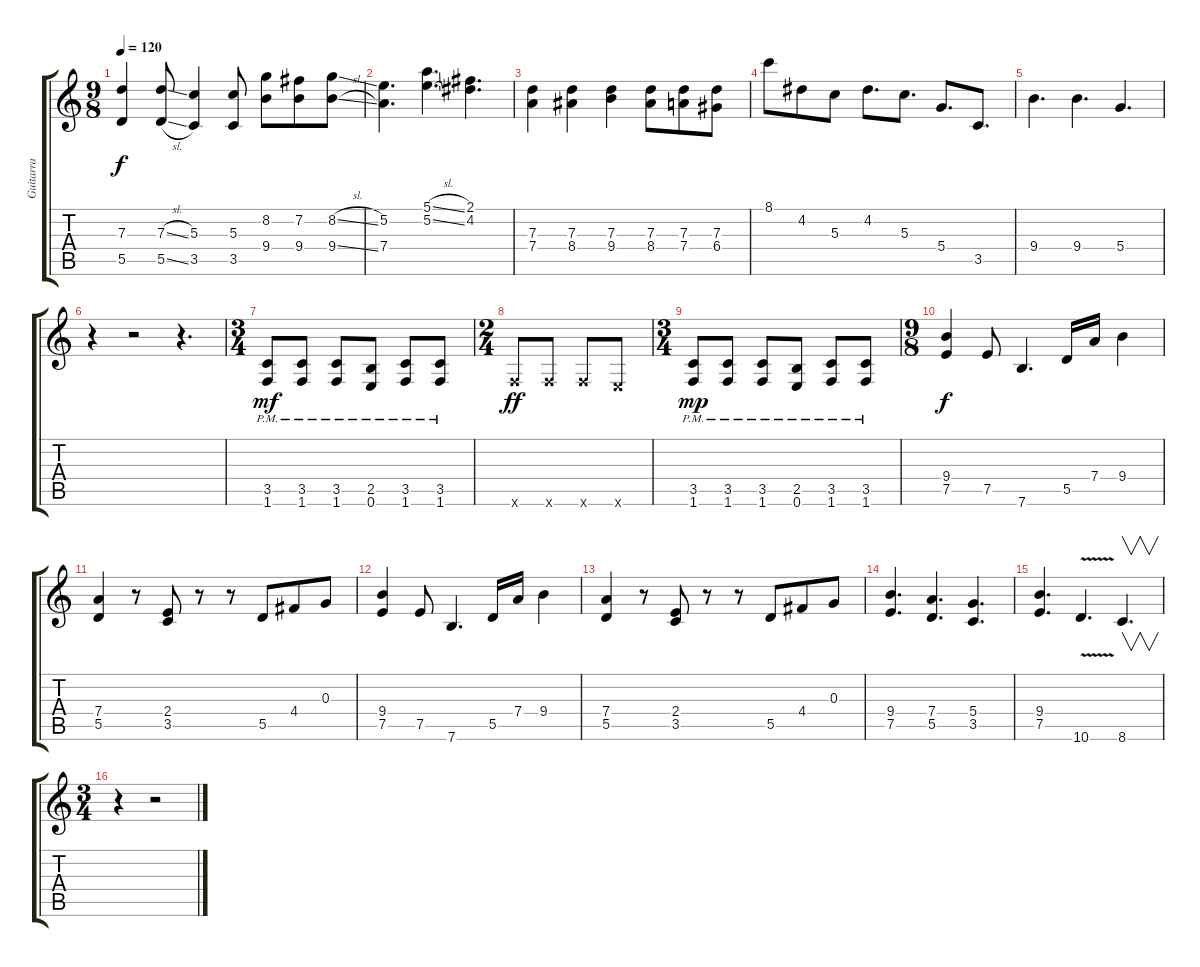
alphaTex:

\track ("Guitarra" "Guitarra") {instrument overdrivenguitar}
\staff {score tabs}
\tuning (E4 B3 G3 D3 A2 E2) {hide}
\ts (9 8)
\tempo 120
\clef g2
\ks c
(7.3 5.5).4{dy f} (7.3{sl} 5.5{sl}).8 (5.3 3.5).4 (5.3 3.5).8 (8.2 9.4).8 (7.2 9.4).8 (8.2{sl} 9.4{sl}).8 |
(5.2 7.4).4{d} (5.1{sl} 5.2{sl}).4{d} (2.1 4.2).4{d} |
(7.3 7.4).4 (7.3 8.4).4 (7.3 9.4).4 (7.3 8.4).8 (7.3 7.4).8 (7.3 6.4).8 |
8.1.8 4.2.8 5.3.8 4.2.8{d} 5.3.8{d} 5.4.8{d} 3.5.8{d} |
9.4.4{d} 9.4.4{d} 5.4.4{d} |
r.4 r.2 r.4{d} |
\ts (3 4)
(3.5{pm} 1.6{pm}).8{dy mf} (3.5{pm} 1.6{pm}).8 (3.5{pm} 1.6{pm}).8 (2.5{pm} 0.6{pm}).8 (3.5{pm} 1.6{pm}).8 (3.5{pm} 1.6{pm}).8 |
\ts (2 4)
1.6{x}.8{dy ff} 1.6{x}.8 1.6{x}.8 0.6{x}.8 |
\ts (3 4)
(3.5{pm} 1.6{pm}).8{dy mp} (3.5{pm} 1.6{pm}).8 (3.5{pm} 1.6{pm}).8 (2.5{pm} 0.6{pm}).8 (3.5{pm} 1.6{pm}).8 (3.5{pm} 1.6{pm}).8 |
\ts (9 8)
(9.4 7.5).4{dy f} 7.5.8 7.6.4{d} 5.5.16 7.4.16 9.4.4 |
(7.4 5.5).4 r.8 (2.4 3.5).8 r.8 r.8 5.5.8 4.4.8 0.3.8 |
(9.4 7.5).4 7.5.8 7.6.4{d} 5.5.16 7.4.16 9.4.4 |
(7.4 5.5).4 r.8 (2.4 3.5).8 r.8 r.8 5.5.8 4.4.8 0.3.8 |
(9.4 7.5).4{d} (7.4 5.5).4{d} (5.4 3.5).4{d} |
(9.4 7.5).4{d} 10.6{v}.4{d} 8.6.4{v d} |
\ts (3 4)
r.4 r.2
